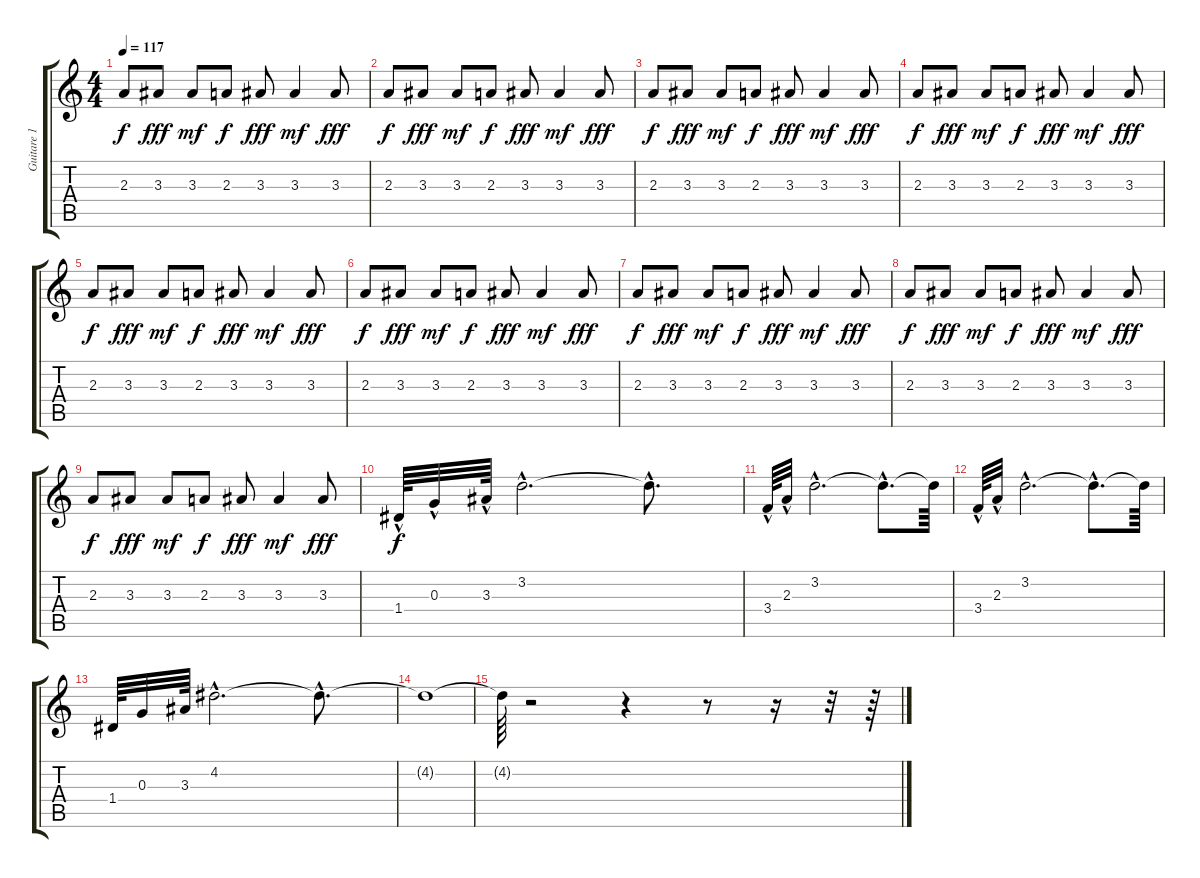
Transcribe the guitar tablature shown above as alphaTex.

\track ("Guitare 1" "Guitare 1") {instrument acousticguitarnylon}
\staff {score tabs}
\tuning (E4 B3 G3 D3 A2 E2) {hide}
\ts (4 4)
\tempo 117
\clef g2
\ks c
2.3.8{dy f} 3.3.8{dy fff} 3.3.8{dy mf} 2.3.8{dy f} 3.3.8{dy fff} 3.3.4{dy mf} 3.3.8{dy fff} |
2.3.8{dy f} 3.3.8{dy fff} 3.3.8{dy mf} 2.3.8{dy f} 3.3.8{dy fff} 3.3.4{dy mf} 3.3.8{dy fff} |
2.3.8{dy f} 3.3.8{dy fff} 3.3.8{dy mf} 2.3.8{dy f} 3.3.8{dy fff} 3.3.4{dy mf} 3.3.8{dy fff} |
2.3.8{dy f} 3.3.8{dy fff} 3.3.8{dy mf} 2.3.8{dy f} 3.3.8{dy fff} 3.3.4{dy mf} 3.3.8{dy fff} |
2.3.8{dy f} 3.3.8{dy fff} 3.3.8{dy mf} 2.3.8{dy f} 3.3.8{dy fff} 3.3.4{dy mf} 3.3.8{dy fff} |
2.3.8{dy f} 3.3.8{dy fff} 3.3.8{dy mf} 2.3.8{dy f} 3.3.8{dy fff} 3.3.4{dy mf} 3.3.8{dy fff} |
2.3.8{dy f} 3.3.8{dy fff} 3.3.8{dy mf} 2.3.8{dy f} 3.3.8{dy fff} 3.3.4{dy mf} 3.3.8{dy fff} |
2.3.8{dy f} 3.3.8{dy fff} 3.3.8{dy mf} 2.3.8{dy f} 3.3.8{dy fff} 3.3.4{dy mf} 3.3.8{dy fff} |
2.3.8{dy f} 3.3.8{dy fff} 3.3.8{dy mf} 2.3.8{dy f} 3.3.8{dy fff} 3.3.4{dy mf} 3.3.8{dy fff} |
1.4{hac}.64{dy f} 0.3{hac}.32 3.3{hac}.64 3.2{hac}.2{d} 3.2{hac t}.8{d} |
3.4{hac}.64 2.3{hac}.32 3.2{hac}.2{d} 3.2{hac t}.8{d} 3.2{t}.64 |
3.4{hac}.64 2.3{hac}.32 3.2{hac}.2{d} 3.2{hac t}.8{d} 3.2{t}.64 |
1.4.64 0.3.32 3.3.64 4.2{hac}.2{d} 4.2{hac t}.8{d} |
4.2{t}.1 |
4.2{t}.64 r.2 r.4 r.8 r.16 r.32 r.64
